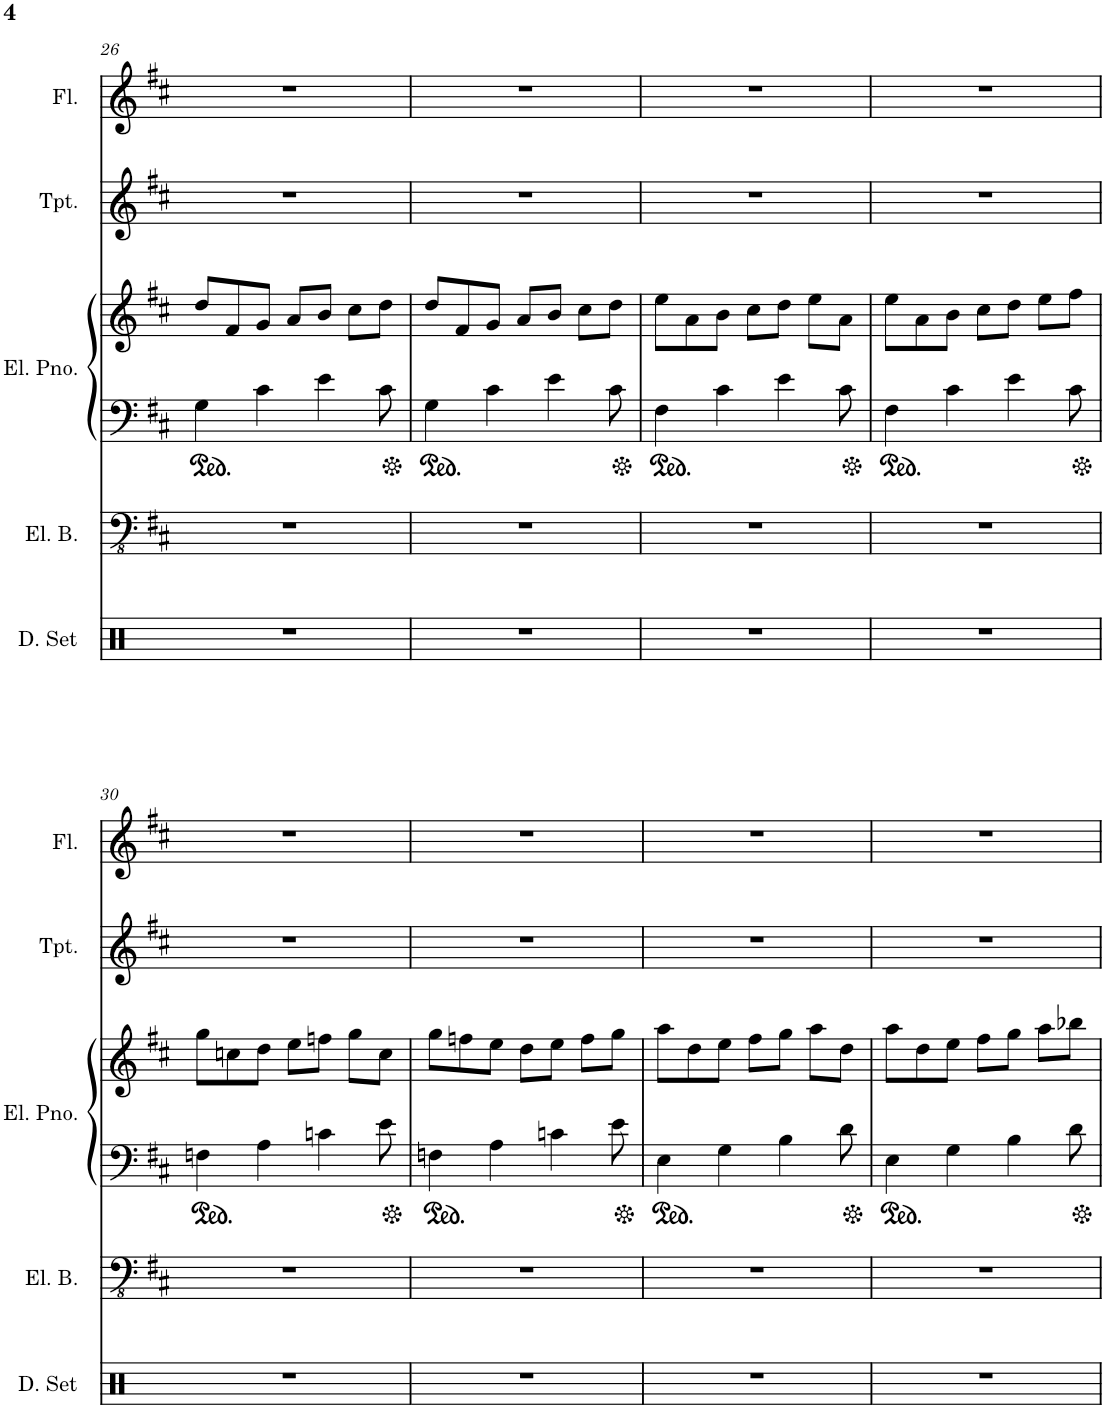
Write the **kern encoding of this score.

**kern	**kern	**kern	**kern	**kern	**kern
*part5	*part4	*part3	*part3	*part2	*part1
*staff6	*staff5	*staff4	*staff3	*staff2	*staff1
*I"Drumset	*I"Electric Bass	*I"Electric Piano	*	*I"Trumpet	*I"Flute
*I'D. Set	*I'El. B.	*I'El. Pno.	*	*I'Tpt.	*I'Fl.
!!LO:PB:g=z
*clefX	*clefFv4	*clefF4	*clefG2	*clefG2	*clefG2
*	*	*	*	*Trd1c2	*
*k[]	*k[f#c#]	*k[f#c#]	*k[f#c#]	*k[f#c#]	*k[f#c#]
*M7/8	*M7/8	*M7/8	*M7/8	*M7/8	*M7/8
=26	=26	=26	=26	=26	=26
2..r	2..r	4G\	8dd/L	2..r	2..r
.	.	.	8f#/	.	.
.	.	4c#\	8g/J	.	.
.	.	.	8a/L	.	.
.	.	4e\	8b/J	.	.
.	.	.	8cc#\L	.	.
.	.	8c#\	8dd\J	.	.
=27	=27	=27	=27	=27	=27
2..r	2..r	4G\	8dd/L	2..r	2..r
.	.	.	8f#/	.	.
.	.	4c#\	8g/J	.	.
.	.	.	8a/L	.	.
.	.	4e\	8b/J	.	.
.	.	.	8cc#\L	.	.
.	.	8c#\	8dd\J	.	.
=28	=28	=28	=28	=28	=28
2..r	2..r	4F#\	8ee\L	2..r	2..r
.	.	.	8a\	.	.
.	.	4c#\	8b\J	.	.
.	.	.	8cc#\L	.	.
.	.	4e\	8dd\J	.	.
.	.	.	8ee\L	.	.
.	.	8c#\	8a\J	.	.
=29	=29	=29	=29	=29	=29
2..r	2..r	4F#\	8ee\L	2..r	2..r
.	.	.	8a\	.	.
.	.	4c#\	8b\J	.	.
.	.	.	8cc#\L	.	.
.	.	4e\	8dd\J	.	.
.	.	.	8ee\L	.	.
.	.	8c#\	8ff#\J	.	.
!!LO:LB:g=z
=30	=30	=30	=30	=30	=30
2..r	2..r	4Fn\	8gg\L	2..r	2..r
.	.	.	8ccn\	.	.
.	.	4A\	8dd\J	.	.
.	.	.	8ee\L	.	.
.	.	4cn\	8ffn\J	.	.
.	.	.	8gg\L	.	.
.	.	8e\	8cc\J	.	.
=31	=31	=31	=31	=31	=31
2..r	2..r	4Fn\	8gg\L	2..r	2..r
.	.	.	8ffn\	.	.
.	.	4A\	8ee\J	.	.
.	.	.	8dd\L	.	.
.	.	4cn\	8ee\J	.	.
.	.	.	8ff\L	.	.
.	.	8e\	8gg\J	.	.
=32	=32	=32	=32	=32	=32
2..r	2..r	4E\	8aa\L	2..r	2..r
.	.	.	8dd\	.	.
.	.	4G\	8ee\J	.	.
.	.	.	8ff#\L	.	.
.	.	4B\	8gg\J	.	.
.	.	.	8aa\L	.	.
.	.	8d\	8dd\J	.	.
=33	=33	=33	=33	=33	=33
2..r	2..r	4E\	8aa\L	2..r	2..r
.	.	.	8dd\	.	.
.	.	4G\	8ee\J	.	.
.	.	.	8ff#\L	.	.
.	.	4B\	8gg\J	.	.
.	.	.	8aa\L	.	.
.	.	8d\	8bb-X\J	.	.
=	=	=	=	=	=
*-	*-	*-	*-	*-	*-
